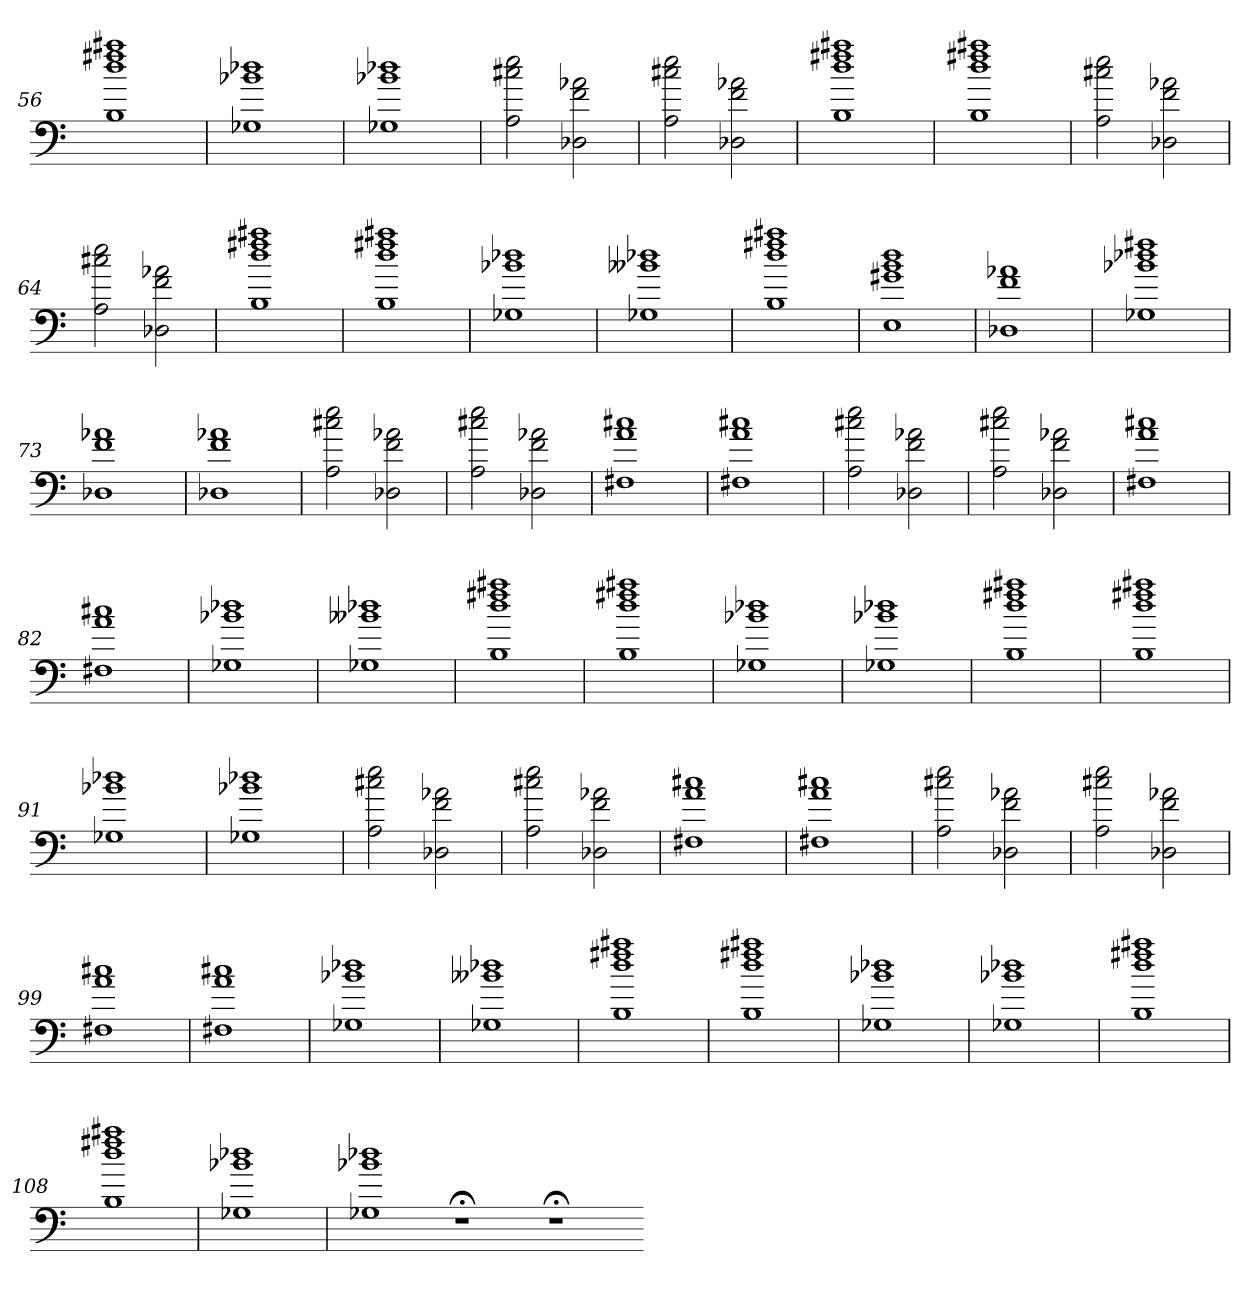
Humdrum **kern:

**kern
*part1
*staff1
=56
1B 1dd 1ff#X 1aa#X
=57
1G-X 1b-X 1dd-X
=58
1G-X 1b-X 1dd-X
=59
2A 2cc#X 2ee
2D-X 2f 2a-X
=60
2A 2cc#X 2ee
2D-X 2f 2a-X
=61
1B 1dd 1ff#X 1aa#X
=62
1B 1dd 1ff#X 1aa#X
=63
2A 2cc#X 2ee
2D-X 2f 2a-X
=64
2A 2cc#X 2ee
2D-X 2f 2a-X
=65
1B 1dd 1ff#X 1aa#X
=66
1B 1dd 1ff#X 1aa#X
=67
1G-X 1b-X 1dd-X
=68
1G-X 1b--X 1dd-X
=69
1B 1dd 1ff#X 1aa#X
=70
1E 1g#X 1b 1dd
=71
1D-X 1f 1a-X
=72
1G-X 1b-X 1dd-X 1ff#X
=73
1D-X 1f 1a-X
=74
1D-X 1f 1a-X
=75
2A 2cc#X 2ee
2D-X 2f 2a-X
=76
2A 2cc#X 2ee
2D-X 2f 2a-X
=77
1F#X 1a 1cc#X
=78
1F#X 1a 1cc#X
=79
2A 2cc#X 2ee
2D-X 2f 2a-X
=80
2A 2cc#X 2ee
2D-X 2f 2a-X
=81
1F#X 1a 1cc#X
=82
1F#X 1a 1cc#X
=83
1G-X 1b-X 1dd-X
=84
1G-X 1b--X 1dd-X
=85
1B 1dd 1ff#X 1aa#X
=86
1B 1dd 1ff#X 1aa#X
=87
1G-X 1b-X 1dd-X
=88
1G-X 1b-X 1dd-X
=89
1B 1dd 1ff#X 1aa#X
=90
1B 1dd 1ff#X 1aa#X
=91
1G-X 1b-X 1dd-X
=92
1G-X 1b-X 1dd-X
=93
2A 2cc#X 2ee
2D-X 2f 2a-X
=94
2A 2cc#X 2ee
2D-X 2f 2a-X
=95
1F#X 1a 1cc#X
=96
1F#X 1a 1cc#X
=97
2A 2cc#X 2ee
2D-X 2f 2a-X
=98
2A 2cc#X 2ee
2D-X 2f 2a-X
=99
1F#X 1a 1cc#X
=100
1F#X 1a 1cc#X
=101
1G-X 1b-X 1dd-X
=102
1G-X 1b--X 1dd-X
=103
1B 1dd 1ff#X 1aa#X
=104
1B 1dd 1ff#X 1aa#X
=105
1G-X 1b-X 1dd-X
=106
1G-X 1b-X 1dd-X
=107
1B 1dd 1ff#X 1aa#X
=108
1B 1dd 1ff#X 1aa#X
=109
1G-X 1b-X 1dd-X
=110
1G-X 1b-X 1dd-X
1r;<
1r;<
=-
*-
